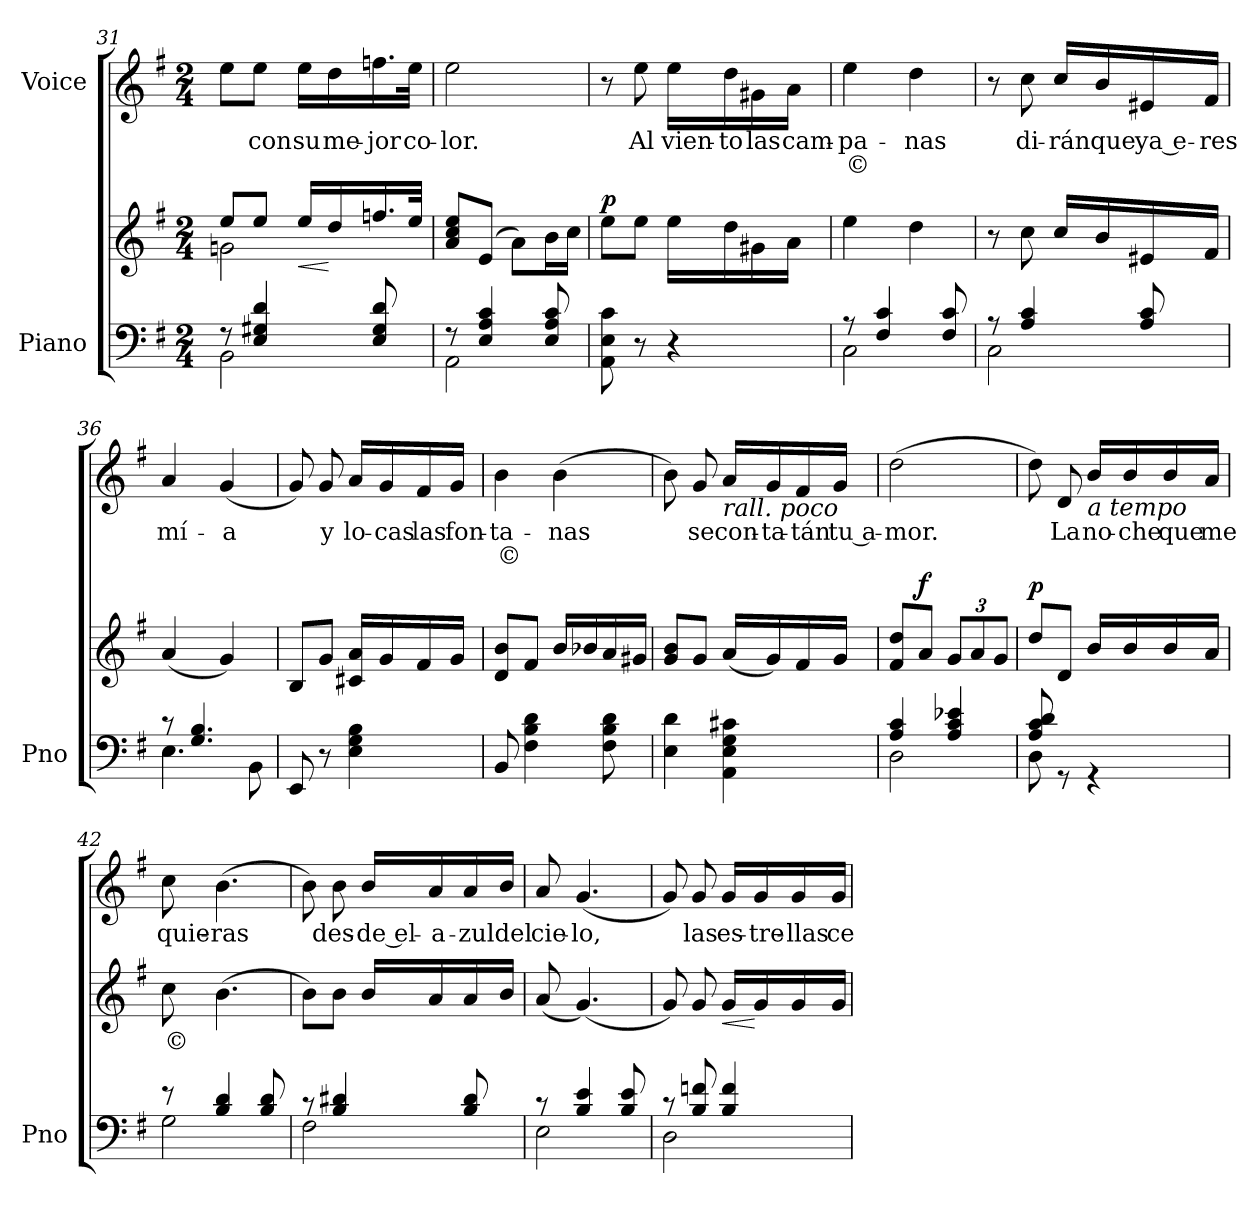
**kern	**kern	**text	**dynam	**kern	**text	**text
*part2	*part2	*part2	*part2	*part1	*part1	*part1
*staff3	*staff2	*staff2	*staff2/3	*staff1	*staff1	*staff1
*I"Piano	*	*	*	*I"Voice	*	*
*I'Pno	*	*	*	*	*	*
*clefF4	*clefG2	*	*	*clefG2	*	*
*k[f#]	*k[f#]	*	*	*k[f#]	*	*
*M2/4	*M2/4	*	*	*M2/4	*	*
=31	=31	=31	=31	=31	=31	=31
*^	*^	*	*	*	*	*
8r	2BB\	8ee/L	2gn\	.	.	8ee\L	.	.
4E/ 4G#X/ 4d/	.	8ee/J	.	.	.	8ee\J	con	.
!	!	!	!	!	!LO:HP:b	!	!	!
.	.	16ee/LL	.	.	<	16ee\LL	su	.
.	.	16dd/	.	.	[	16dd\	me-	.
8E/ 8G#/ 8d/	.	16.ffn/	.	.	.	16.ffn\	-jor	.
.	.	32ee/JJk	.	.	.	32ee\JJk	co-	.
*	*	*v	*v	*	*	*	*	*
=32	=32	=32	=32	=32	=32	=32	=32
8r	2AA\	8a/ 8cc/ 8ee/L	.	.	2ee\	-lor.	.
4E/ 4A/ 4c/	.	(8e/J	.	.	.	.	.
.	.	8a\L)	.	.	.	.	.
8E/ 8A/ 8c/	.	16b\L	.	.	.	.	.
.	.	16cc\JJ	.	.	.	.	.
*v	*v	*	*	*	*	*	*
=33	=33	=33	=33	=33	=33	=33
!	!	!	!LO:DY:b	!	!	!
8AA\ 8E\ 8c\	8ee\L	.	p	8r	.	.
8r	8ee\J	.	.	8ee\	Al	.
4r	16ee\LL	.	.	16ee\LL	vien-	.
.	16dd\	.	.	16dd\	-to	.
.	16g#X\	.	.	16g#X\	las	.
.	16a\JJ	.	.	16a\JJ	cam-	.
!!LO:LB:g=z
=34	=34	=34	=34	=34	=34	=34
*^	*	*	*	*	*	*
8r	2C\	4ee\	.	.	4ee\	-pa-	©
4F#/ 4c/	.	.	.	.	.	.	.
.	.	4dd\	.	.	4dd\	-nas	.
8F#/ 8c/	.	.	.	.	.	.	.
=35	=35	=35	=35	=35	=35	=35	=35
8r	2C\	8r	.	.	8r	.	.
4A/ 4c/	.	8cc\	.	.	8cc\	di-	.
.	.	16cc/LL	.	.	16cc/LL	-rán	.
.	.	16b/	.	.	16b/	que	.
8A/ 8c/	.	16e#X/	.	.	16e#X/	ya e-	.
.	.	16f#/JJ	.	.	16f#/JJ	-res	.
=36	=36	=36	=36	=36	=36	=36	=36
8r	4.E\	(4a/	.	.	4a/	mí-	.
4.G/ 4.B/	.	.	.	.	.	.	.
.	.	4g/)	.	.	(4g/	-a	.
.	8BB\	.	.	.	.	.	.
*v	*v	*	*	*	*	*	*
=37	=37	=37	=37	=37	=37	=37
8EE/	8B/L	.	.	8g/)	.	.
8r	8g/J	.	.	8g/	y	.
4E\ 4G\ 4B\	16c#X/ 16a/LL	.	.	16a/LL	lo-	.
.	16g/	.	.	16g/	-cas	.
.	16f#/	.	.	16f#/	las	.
.	16g/JJ	.	.	16g/JJ	fon-	.
!!LO:PB:g=z
=38	=38	=38	=38	=38	=38	=38
8BB/	8d/ 8b/L	.	.	4b\	-ta-	©
4F#\ 4B\ 4d\	8f#/J	.	.	.	.	.
.	16b/LL	.	.	(4b\	-nas	.
.	16b-X/	.	.	.	.	.
8F#\ 8B\ 8d\	16a/	.	.	.	.	.
.	16g#X/JJ	.	.	.	.	.
=39	=39	=39	=39	=39	=39	=39
4E\ 4d\	8g/ 8b/L	.	.	8b\)	.	.
.	8g/J	.	.	8g/	se	.
!	!	!	!	!LO:TX:b:i:t=rall. poco	!	!
4AA\ 4E\ 4G\ 4c#X\	(16a/LL	.	.	16a/LL	con-	.
.	16g/)	.	.	16g/	-ta-	.
.	16f#/	.	.	16f#/	-tán	.
.	16g/JJ	.	.	16g/JJ	tu a-	.
=40	=40	=40	=40	=40	=40	=40
*^	*	*	*	*	*	*
4A/ 4c/	2D\	8f#/ 8dd/L	.	.	(2dd\	-mor.	.
!	!	!	!	!LO:DY:b	!	!	!
.	.	8a/J	.	f	.	.	.
*	*	*Xbrackettup	*	*	*	*	*
4A/ 4c/ 4e-X/	.	12g/L	.	.	.	.	.
.	.	12a/	.	.	.	.	.
.	.	12g/J	.	.	.	.	.
=41	=41	=41	=41	=41	=41	=41	=41
!	!	!	!	!LO:DY:b	!	!	!
8A/ 8c/ 8d/	8D\	8dd/L	.	p	8dd\)	.	.
8rGG	4.ryy	8d/J	.	.	8d/	La	.
!	!	!	!	!	!LO:TX:b:i:t=a tempo	!	!
4rGG	.	16b/LL	.	.	16b/LL	no-	.
.	.	16b/	.	.	16b/	-che	.
.	.	16b/	.	.	16b/	que	.
.	.	16a/JJ	.	.	16a/JJ	me	.
!!LO:LB:g=z
=42	=42	=42	=42	=42	=42	=42	=42
8r	2G\	8cc\	©	.	8cc\	quie-	.
4B/ 4d/	.	(4.b\	.	.	(4.b\	-ras	.
8B/ 8d/	.	.	.	.	.	.	.
=43	=43	=43	=43	=43	=43	=43	=43
8r	2F#\	8b\L)	.	.	8b\)	.	.
4B/ 4d#X/	.	8b\J	.	.	8b\	des-	.
.	.	16b/LL	.	.	16b/LL	-de el-	.
.	.	16a/	.	.	16a/	-a-	.
8B/ 8d#/	.	16a/	.	.	16a/	-zul	.
.	.	16b/JJ	.	.	16b/JJ	del	.
=44	=44	=44	=44	=44	=44	=44	=44
8r	2E\	(8a/	.	.	8a/	cie-	.
4B/ 4e/	.	(4.g/)	.	.	(4.g/	-lo,	.
8B/ 8e/	.	.	.	.	.	.	.
=45	=45	=45	=45	=45	=45	=45	=45
8r	2D\	8g/)	.	.	8g/)	.	.
8B/ 8fn/	.	8g/	.	.	8g/	las	.
!	!	!	!	!LO:HP:b	!	!	!
4B/ 4f/	.	16g/LL	.	<	16g/LL	es-	.
.	.	16g/	.	[	16g/	-tre-	.
.	.	16g/	.	.	16g/	-llas	.
.	.	16g/JJ	.	.	16g/JJ	ce-	.
*v	*v	*	*	*	*	*	*
=	=	=	=	=	=	=
*-	*-	*-	*-	*-	*-	*-
